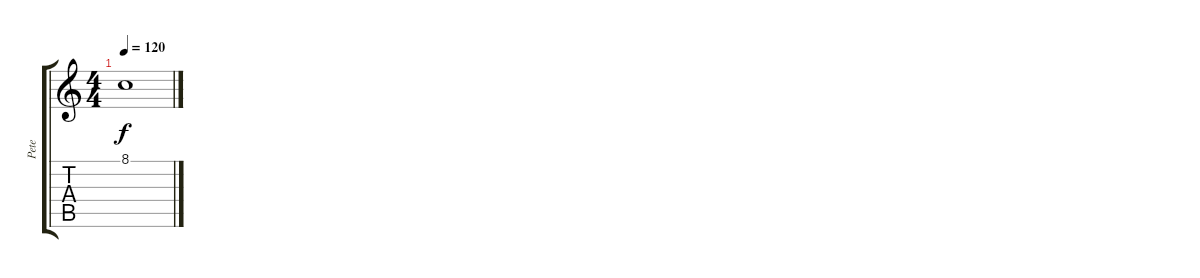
\track ("Pete" "Pete") {instrument violin}
\staff {score tabs}
\tuning (E4 B3 G3 D3 A2 E2) {hide}
\ts (4 4)
\tempo 120
\clef g2
\ks c
8.1{t}.1{dy f}
